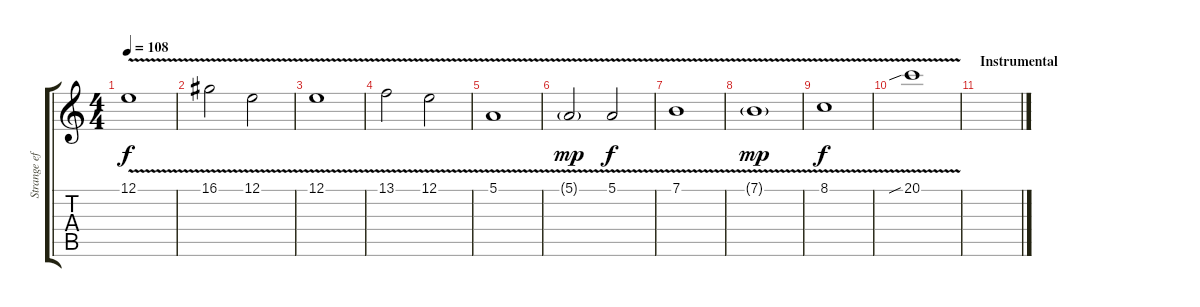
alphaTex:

\track ("Strange effect" "Strange ef") {instrument pad6metallic}
\staff {score tabs}
\tuning (E4 B3 G3 D3 A2 E2) {hide}
\ts (4 4)
\tempo 108
\clef g2
\ks c
12.1{v}.1{dy f} |
16.1{v}.2 12.1{v}.2 |
12.1{v}.1 |
13.1{v}.2 12.1{v}.2 |
5.1{v}.1 |
5.1{v g}.2{dy mp} 5.1{v}.2{dy f} |
7.1{v}.1 |
7.1{v g}.1{dy mp} |
8.1{v}.1{dy f} |
20.1{v sib}.1 |
\section ("" "Instrumental")
